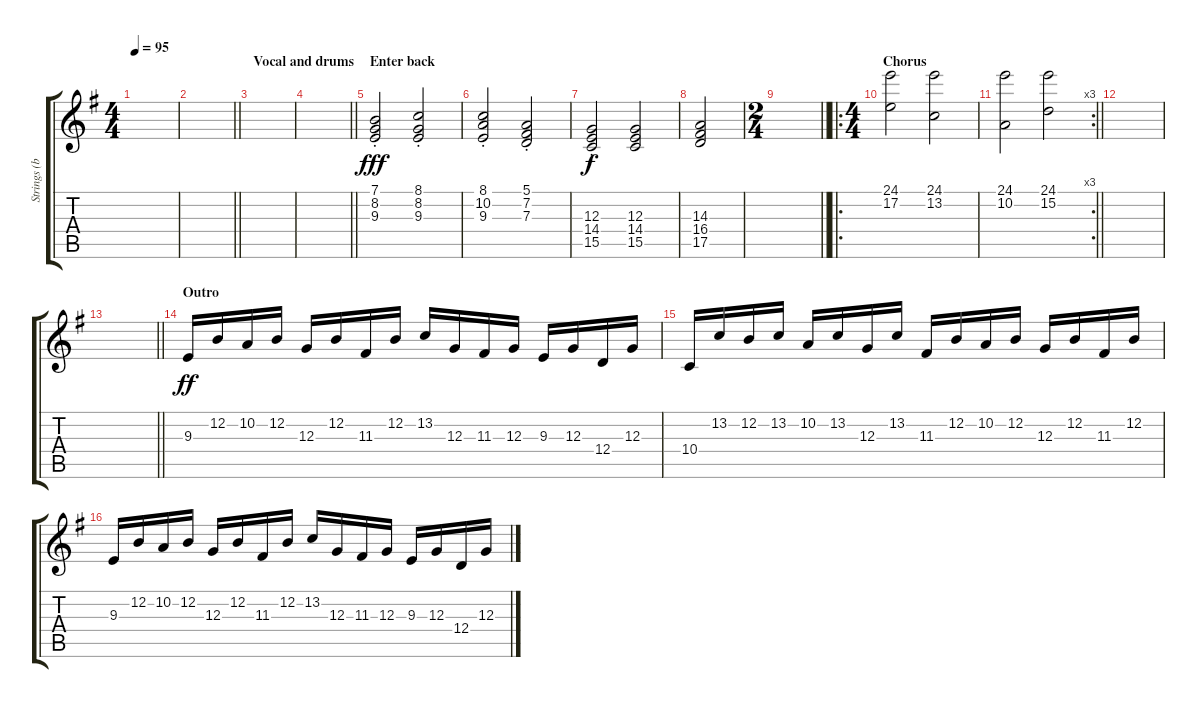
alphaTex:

\track ("Strings (back)" "Strings (b") {instrument stringensemble1}
\staff {score tabs}
\tuning (E4 B3 G3 D3 A2 E2) {hide}
\ts (4 4)
\tempo 95
\clef g2
\ks g
|
\barLineRight lightlight
|
\section ("" "Vocal and drums")
|
\barLineRight lightlight
|
\section ("" "Enter back")
(7.1{st} 8.2{st} 9.3{st}).2{dy fff} (8.1{st} 8.2{st} 9.3{st}).2 |
(8.1{st} 10.2{st} 9.3{st}).2 (5.1{st} 7.2{st} 7.3{st}).2 |
(12.3{st} 14.4{st} 15.5{st}).2{dy f} (12.3 14.4 15.5).2 |
(14.3 16.4 17.5).2 |
\ts (2 4)
\barLineRight lightlight
|
\ro
\ts (4 4)
\section ("" "Chorus")
(24.1 17.2).2 (24.1 13.2).2 |
\rc 3
\barLineRight lightlight
(24.1 10.2).2 (24.1 15.2).2 |
|
\barLineRight lightlight
|
\section ("" "Outro")
9.3.16{dy ff volume 12} 12.2.16 10.2.16 12.2.16 12.3.16 12.2.16 11.3.16 12.2.16 13.2.16 12.3.16 11.3.16 12.3.16 9.3.16 12.3.16 12.4.16 12.3.16 |
10.4.16 13.2.16 12.2.16 13.2.16 10.2.16 13.2.16 12.3.16 13.2.16 11.3.16 12.2.16 10.2.16 12.2.16 12.3.16 12.2.16 11.3.16 12.2.16 |
9.3.16 12.2.16 10.2.16 12.2.16 12.3.16 12.2.16 11.3.16 12.2.16 13.2.16 12.3.16 11.3.16 12.3.16 9.3.16 12.3.16 12.4.16 12.3.16
